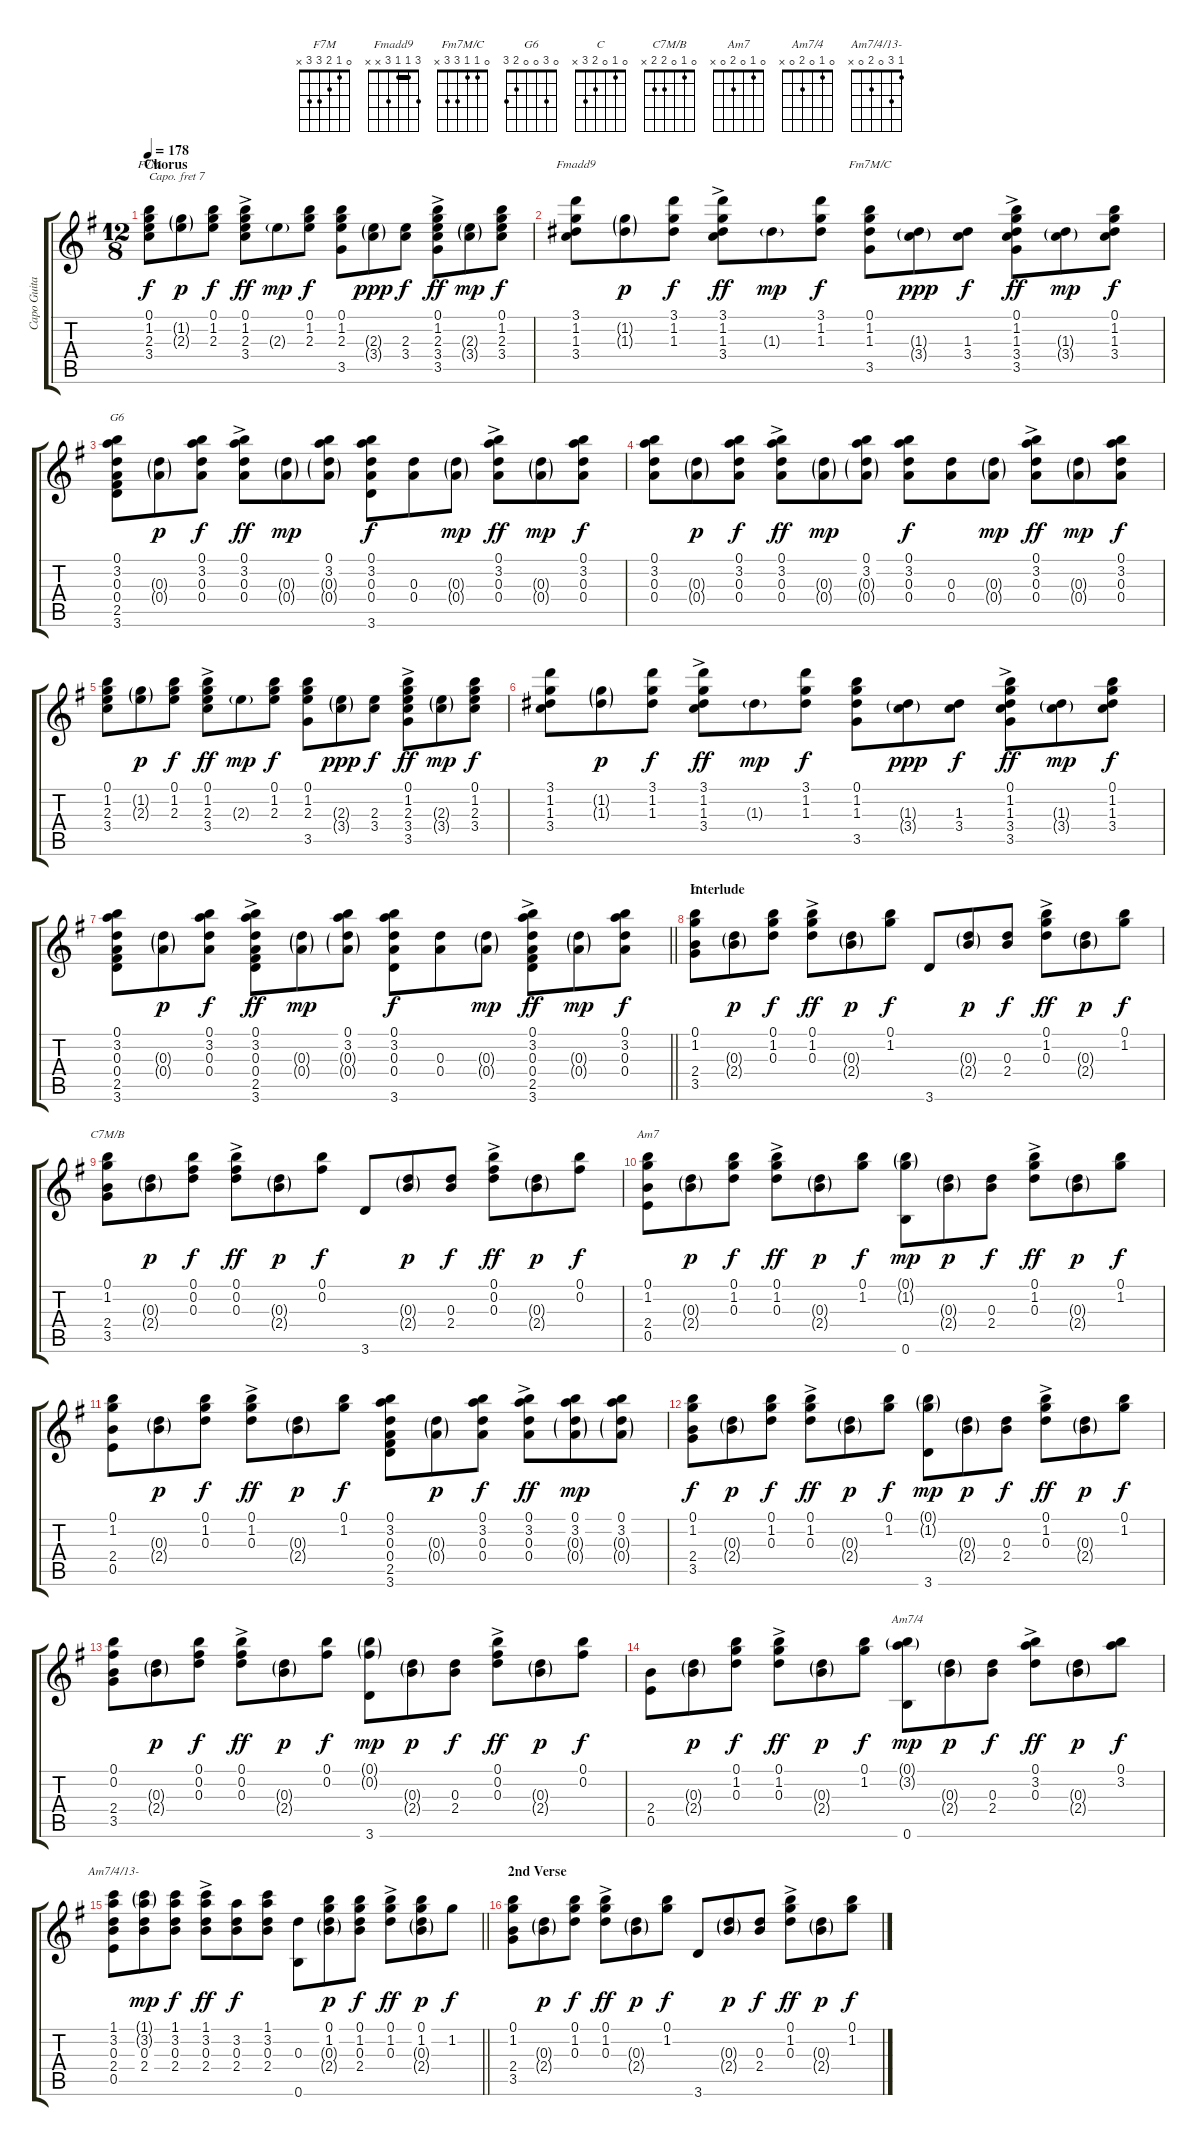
\track ("Capo Guitar" "Capo Guita") {instrument acousticguitarsteel}
\staff {score tabs}
\capo 7
\tuning (E4 B3 G3 D3 A2 E2) {hide}
\chord ("F7M" 0 1 2 3 3 x)
\chord ("Fmadd9" 3 1 1 3 x x) {barre 1}
\chord ("Fm7M/C" 0 1 1 3 3 x)
\chord ("G6" 0 3 0 0 2 3)
\chord ("C" 0 1 0 2 3 x)
\chord ("C7M/B" 0 1 0 2 2 x)
\chord ("Am7" 0 1 0 2 0 x)
\chord ("Am7/4" 0 1 0 2 0 x)
\chord ("Am7/4/13-" 1 3 0 2 0 x)
\ts (12 8)
\section ("" "Chorus")
\tempo 178
\clef g2
\ks g
(0.1 1.2 2.3 3.4).8{ch "F7M" dy f} (1.2{g} 2.3{g}).8{dy p} (0.1 1.2 2.3).8{dy f} (0.1{ac} 1.2{ac} 2.3{ac} 3.4{ac}).8{dy ff} 2.3{g}.8{dy mp} (0.1 1.2 2.3).8{dy f} (0.1 1.2 2.3 3.5).8 (2.3{g} 3.4{g}).8{dy ppp} (2.3 3.4).8{dy f} (0.1{ac} 1.2{ac} 2.3{ac} 3.4{ac} 3.5{ac}).8{dy ff} (2.3{g} 3.4{g}).8{dy mp} (0.1 1.2 2.3 3.4).8{dy f} |
(3.1 1.2 1.3 3.4).8{ch "Fmadd9"} (1.2{g} 1.3{g}).8{dy p} (3.1 1.2 1.3).8{dy f} (3.1{ac} 1.2{ac} 1.3{ac} 3.4{ac}).8{dy ff} 1.3{g}.8{dy mp} (3.1 1.2 1.3).8{dy f} (0.1 1.2 1.3 3.5).8{ch "Fm7M/C"} (1.3{g} 3.4{g}).8{dy ppp} (1.3 3.4).8{dy f} (0.1{ac} 1.2{ac} 1.3{ac} 3.4{ac} 3.5{ac}).8{dy ff} (1.3{g} 3.4{g}).8{dy mp} (0.1 1.2 1.3 3.4).8{dy f} |
(0.1 3.2 0.3 0.4 2.5 3.6).8{ch "G6"} (0.3{g} 0.4{g}).8{dy p} (0.1 3.2 0.3 0.4).8{dy f} (0.1{ac} 3.2{ac} 0.3{ac} 0.4{ac}).8{dy ff} (0.3{g} 0.4{g}).8{dy mp} (0.1 3.2 0.3{g} 0.4{g}).8 (0.1 3.2 0.3 0.4 3.6).8{dy f} (0.3 0.4).8 (0.3{g} 0.4{g}).8{dy mp} (0.1{ac} 3.2{ac} 0.3{ac} 0.4{ac}).8{dy ff} (0.3{g} 0.4{g}).8{dy mp} (0.1 3.2 0.3 0.4).8{dy f} |
(0.1 3.2 0.3 0.4).8 (0.3{g} 0.4{g}).8{dy p} (0.1 3.2 0.3 0.4).8{dy f} (0.1{ac} 3.2{ac} 0.3{ac} 0.4{ac}).8{dy ff} (0.3{g} 0.4{g}).8{dy mp} (0.1 3.2 0.3{g} 0.4{g}).8 (0.1 3.2 0.3 0.4).8{dy f} (0.3 0.4).8 (0.3{g} 0.4{g}).8{dy mp} (0.1{ac} 3.2{ac} 0.3{ac} 0.4{ac}).8{dy ff} (0.3{g} 0.4{g}).8{dy mp} (0.1 3.2 0.3 0.4).8{dy f} |
(0.1 1.2 2.3 3.4).8 (1.2{g} 2.3{g}).8{dy p} (0.1 1.2 2.3).8{dy f} (0.1{ac} 1.2{ac} 2.3{ac} 3.4{ac}).8{dy ff} 2.3{g}.8{dy mp} (0.1 1.2 2.3).8{dy f} (0.1 1.2 2.3 3.5).8 (2.3{g} 3.4{g}).8{dy ppp} (2.3 3.4).8{dy f} (0.1{ac} 1.2{ac} 2.3{ac} 3.4{ac} 3.5{ac}).8{dy ff} (2.3{g} 3.4{g}).8{dy mp} (0.1 1.2 2.3 3.4).8{dy f} |
(3.1 1.2 1.3 3.4).8 (1.2{g} 1.3{g}).8{dy p} (3.1 1.2 1.3).8{dy f} (3.1{ac} 1.2{ac} 1.3{ac} 3.4{ac}).8{dy ff} 1.3{g}.8{dy mp} (3.1 1.2 1.3).8{dy f} (0.1 1.2 1.3 3.5).8 (1.3{g} 3.4{g}).8{dy ppp} (1.3 3.4).8{dy f} (0.1{ac} 1.2{ac} 1.3{ac} 3.4{ac} 3.5{ac}).8{dy ff} (1.3{g} 3.4{g}).8{dy mp} (0.1 1.2 1.3 3.4).8{dy f} |
\barLineRight lightlight
(0.1 3.2 0.3 0.4 2.5 3.6).8 (0.3{g} 0.4{g}).8{dy p} (0.1 3.2 0.3 0.4).8{dy f} (0.1{ac} 3.2{ac} 0.3{ac} 0.4{ac} 2.5{ac} 3.6{ac}).8{dy ff} (0.3{g} 0.4{g}).8{dy mp} (0.1 3.2 0.3{g} 0.4{g}).8 (0.1 3.2 0.3 0.4 3.6).8{dy f} (0.3 0.4).8 (0.3{g} 0.4{g}).8{dy mp} (0.1{ac} 3.2{ac} 0.3{ac} 0.4{ac} 2.5{ac} 3.6{ac}).8{dy ff} (0.3{g} 0.4{g}).8{dy mp} (0.1 3.2 0.3 0.4).8{dy f} |
\section ("" "Interlude")
(0.1 1.2 2.4 3.5).8{ch "C"} (0.3{g} 2.4{g}).8{dy p} (0.1 1.2 0.3).8{dy f} (0.1{ac} 1.2{ac} 0.3{ac}).8{dy ff} (0.3{g} 2.4{g}).8{dy p} (0.1 1.2).8{dy f} 3.6.8 (0.3{g} 2.4{g}).8{dy p} (0.3 2.4).8{dy f} (0.1{ac} 1.2{ac} 0.3{ac}).8{dy ff} (0.3{g} 2.4{g}).8{dy p} (0.1 1.2).8{dy f} |
(0.1 1.2 2.4 3.5).8{ch "C7M/B"} (0.3{g} 2.4{g}).8{dy p} (0.1 0.2 0.3).8{dy f} (0.1{ac} 0.2{ac} 0.3{ac}).8{dy ff} (0.3{g} 2.4{g}).8{dy p} (0.1 0.2).8{dy f} 3.6.8 (0.3{g} 2.4{g}).8{dy p} (0.3 2.4).8{dy f} (0.1{ac} 0.2{ac} 0.3{ac}).8{dy ff} (0.3{g} 2.4{g}).8{dy p} (0.1 0.2).8{dy f} |
(0.1 1.2 2.4 0.5).8{ch "Am7"} (0.3{g} 2.4{g}).8{dy p} (0.1 1.2 0.3).8{dy f} (0.1{ac} 1.2{ac} 0.3{ac}).8{dy ff} (0.3{g} 2.4{g}).8{dy p} (0.1 1.2).8{dy f} (0.1{g} 1.2{g} 0.6).8{dy mp} (0.3{g} 2.4{g}).8{dy p} (0.3 2.4).8{dy f} (0.1{ac} 1.2{ac} 0.3{ac}).8{dy ff} (0.3{g} 2.4{g}).8{dy p} (0.1 1.2).8{dy f} |
(0.1 1.2 2.4 0.5).8 (0.3{g} 2.4{g}).8{dy p} (0.1 1.2 0.3).8{dy f} (0.1{ac} 1.2{ac} 0.3{ac}).8{dy ff} (0.3{g} 2.4{g}).8{dy p} (0.1 1.2).8{dy f} (0.1 3.2 0.3 0.4 2.5 3.6).8 (0.3{g} 0.4{g}).8{dy p} (0.1 3.2 0.3 0.4).8{dy f} (0.1{ac} 3.2{ac} 0.3{ac} 0.4{ac}).8{dy ff} (0.1 3.2 0.3{g} 0.4{g}).8{dy mp} (0.1 3.2 0.3{g} 0.4{g}).8 |
(0.1 1.2 2.4 3.5).8{dy f} (0.3{g} 2.4{g}).8{dy p} (0.1 1.2 0.3).8{dy f} (0.1{ac} 1.2{ac} 0.3{ac}).8{dy ff} (0.3{g} 2.4{g}).8{dy p} (0.1 1.2).8{dy f} (0.1{g} 1.2{g} 3.6).8{dy mp} (0.3{g} 2.4{g}).8{dy p} (0.3 2.4).8{dy f} (0.1{ac} 1.2{ac} 0.3{ac}).8{dy ff} (0.3{g} 2.4{g}).8{dy p} (0.1 1.2).8{dy f} |
(0.1 0.2 2.4 3.5).8 (0.3{g} 2.4{g}).8{dy p} (0.1 0.2 0.3).8{dy f} (0.1{ac} 0.2{ac} 0.3{ac}).8{dy ff} (0.3{g} 2.4{g}).8{dy p} (0.1 0.2).8{dy f} (0.1{g} 0.2{g} 3.6).8{dy mp} (0.3{g} 2.4{g}).8{dy p} (0.3 2.4).8{dy f} (0.1{ac} 0.2{ac} 0.3{ac}).8{dy ff} (0.3{g} 2.4{g}).8{dy p} (0.1 0.2).8{dy f} |
(2.4 0.5).8 (0.3{g} 2.4{g}).8{dy p} (0.1 1.2 0.3).8{dy f} (0.1{ac} 1.2{ac} 0.3{ac}).8{dy ff} (0.3{g} 2.4{g}).8{dy p} (0.1 1.2).8{dy f} (0.1{g} 3.2{g} 0.6).8{ch "Am7/4" dy mp} (0.3{g} 2.4{g}).8{dy p} (0.3 2.4).8{dy f} (0.1{ac} 3.2{ac} 0.3{ac}).8{dy ff} (0.3{g} 2.4{g}).8{dy p} (0.1 3.2).8{dy f} |
\barLineRight lightlight
(1.1 3.2 0.3 2.4 0.5).8{ch "Am7/4/13-"} (1.1{g} 3.2{g} 0.3 2.4).8{dy mp} (1.1 3.2 0.3 2.4).8{dy f} (1.1{ac} 3.2{ac} 0.3{ac} 2.4{ac}).8{dy ff} (3.2 0.3 2.4).8{dy f} (1.1 3.2 0.3 2.4).8 (0.3 0.6).8 (0.1 1.2 0.3{g} 2.4{g}).8{dy p} (0.1 1.2 0.3 2.4).8{dy f} (0.1{ac} 1.2{ac} 0.3{ac}).8{dy ff} (0.1 1.2 0.3{g} 2.4{g}).8{dy p} 1.2.8{dy f} |
\section ("" "2nd Verse")
(0.1 1.2 2.4 3.5).8 (0.3{g} 2.4{g}).8{dy p} (0.1 1.2 0.3).8{dy f} (0.1{ac} 1.2{ac} 0.3{ac}).8{dy ff} (0.3{g} 2.4{g}).8{dy p} (0.1 1.2).8{dy f} 3.6.8 (0.3{g} 2.4{g}).8{dy p} (0.3 2.4).8{dy f} (0.1{ac} 1.2{ac} 0.3{ac}).8{dy ff} (0.3{g} 2.4{g}).8{dy p} (0.1 1.2).8{dy f}
